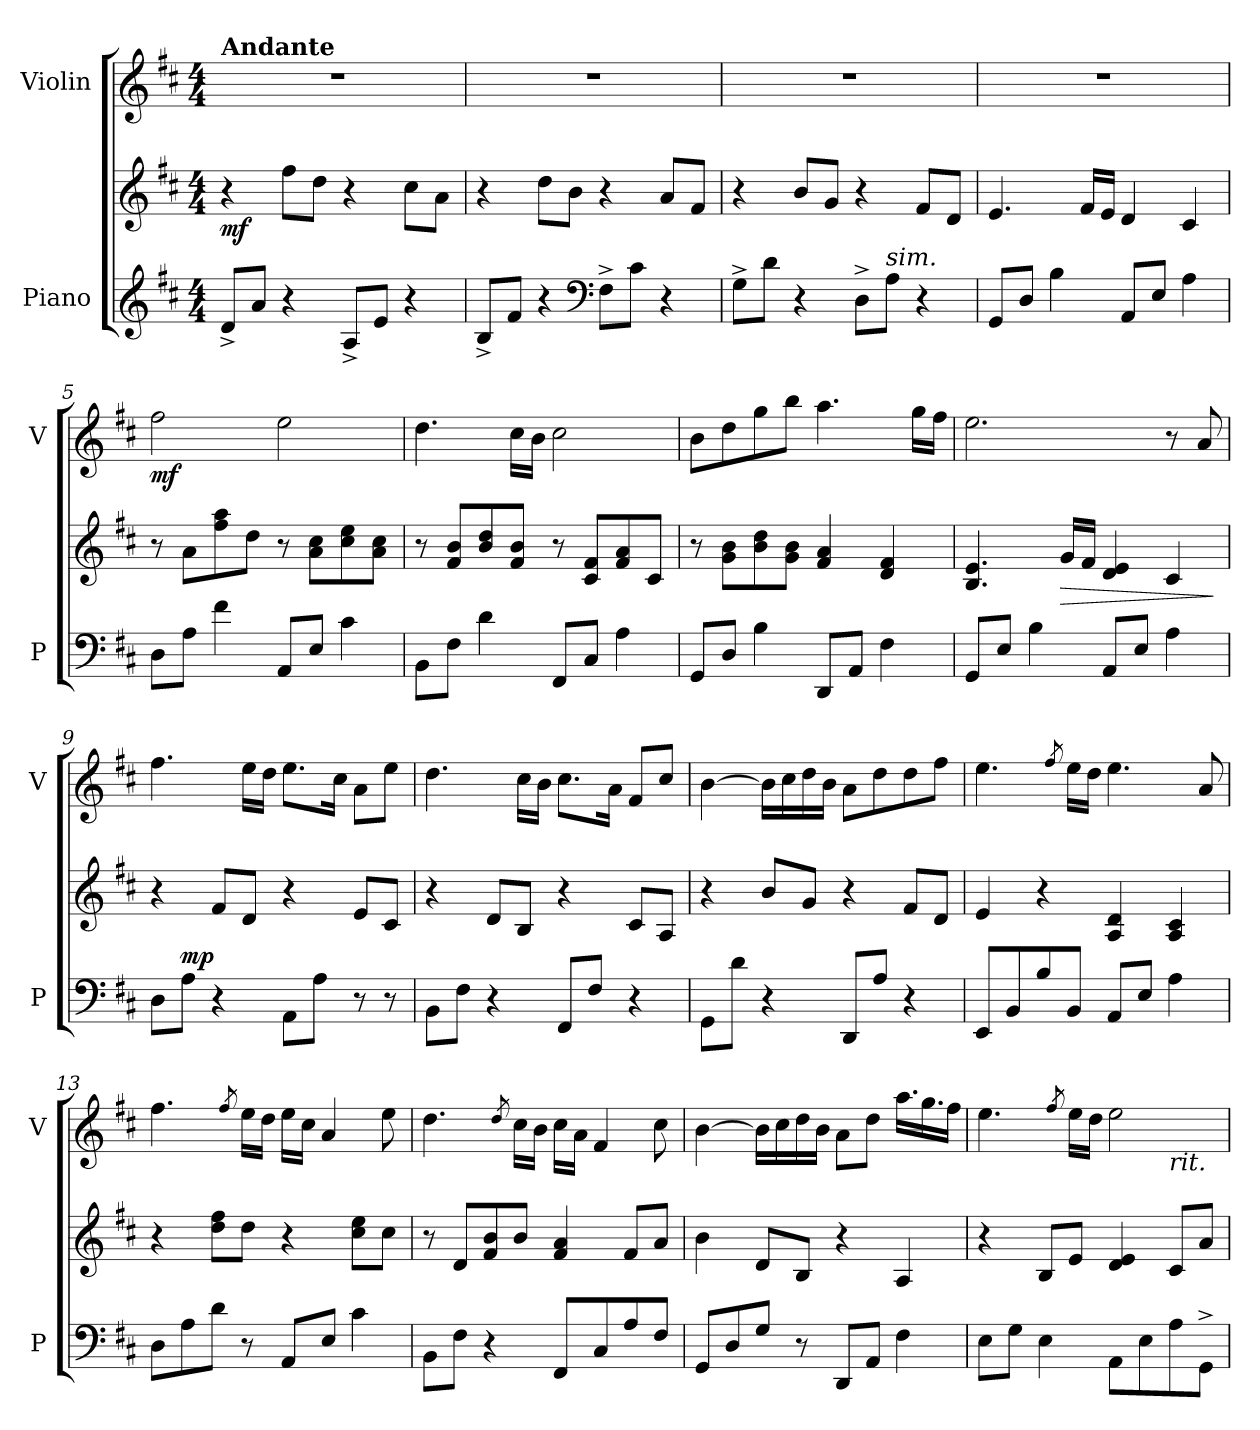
**kern	**kern	**dynam	**kern	**dynam
*part2	*part2	*part2	*part1	*part1
*staff3	*staff2	*staff2/3	*staff1	*staff1
*I"Piano	*	*	*I"Violin	*
*I'P	*	*	*I'V	*
*clefG2	*clefG2	*	*clefG2	*
*k[f#c#]	*k[f#c#]	*	*k[f#c#]	*
*M4/4	*M4/4	*	*M4/4	*
*MM60	*MM60	*	*MM60	*
=1	=1	=1	=1	=1
!	!	!	!LO:TX:a:B:t=Andante	!
!	!	!LO:DY:b	!	!
8d^/L	4r	mf	1r	.
8a/J	.	.	.	.
4r	8ff#\L	.	.	.
.	8dd\J	.	.	.
8A^/L	4r	.	.	.
8e/J	.	.	.	.
4r	8cc#\L	.	.	.
.	8a\J	.	.	.
=2	=2	=2	=2	=2
8B^/L	4r	.	1r	.
8f#/J	.	.	.	.
4r	8dd\L	.	.	.
.	8b\J	.	.	.
*clefF4	*	*	*	*
8F#^\L	4r	.	.	.
8c#\J	.	.	.	.
4r	8a/L	.	.	.
.	8f#/J	.	.	.
=3	=3	=3	=3	=3
8G^\L	4r	.	1r	.
8d\J	.	.	.	.
4r	8b/L	.	.	.
.	8g/J	.	.	.
8D^\L	4r	.	.	.
!LO:TX:a:i:t=sim.	!	!	!	!
8A\J	.	.	.	.
4r	8f#/L	.	.	.
.	8d/J	.	.	.
=4	=4	=4	=4	=4
8GG/L	4.e/	.	1r	.
8D/J	.	.	.	.
4B\	.	.	.	.
.	16f#/LL	.	.	.
.	16e/JJ	.	.	.
8AA/L	4d/	.	.	.
8E/J	.	.	.	.
4A\	4c#/	.	.	.
!!LO:LB:g=z
=5	=5	=5	=5	=5
!	!	!	!	!LO:DY:b
8D\L	8r	.	2ff#\	mf
8A\J	8a\L	.	.	.
4f#\	8ff#\ 8aa\	.	.	.
.	8dd\J	.	.	.
8AA/L	8r	.	2ee\	.
8E/J	8a\ 8cc#\L	.	.	.
4c#\	8cc#\ 8ee\	.	.	.
.	8a\ 8cc#\J	.	.	.
=6	=6	=6	=6	=6
8BB\L	8r	.	4.dd\	.
8F#\J	8f#/ 8b/L	.	.	.
4d\	8b/ 8dd/	.	.	.
.	8f#/ 8b/J	.	16cc#\LL	.
.	.	.	16b\JJ	.
8FF#/L	8r	.	2cc#\	.
8C#/J	8c#/ 8f#/L	.	.	.
4A\	8f#/ 8a/	.	.	.
.	8c#/J	.	.	.
=7	=7	=7	=7	=7
8GG/L	8r	.	8b\L	.
8D/J	8g\ 8b\L	.	8dd\	.
4B\	8b\ 8dd\	.	8gg\	.
.	8g\ 8b\J	.	8bb\J	.
8DD/L	4f#/ 4a/	.	4.aa\	.
8AA/J	.	.	.	.
4F#\	4d/ 4f#/	.	.	.
.	.	.	16gg\LL	.
.	.	.	16ff#\JJ	.
=8	=8	=8	=8	=8
8GG/L	4.B/ 4.e/	.	2.ee\	.
8E/J	.	.	.	.
4B\	.	.	.	.
!	!	!LO:HP:b	!	!
.	16g/LL	>	.	.
.	16f#/JJ	.	.	.
8AA/L	4d/ 4e/	.	.	.
8E/J	.	.	.	.
4A\	4c#/	.	8r	.
.	.	.	8a/	.
.	.	]	.	.
!!LO:LB:g=z
=9	=9	=9	=9	=9
8D\L	4r	.	4.ff#\	.
!	!	!LO:DY:a=2	!	!
8A\J	.	mp	.	.
4r	8f#/L	.	.	.
.	8d/J	.	16ee\LL	.
.	.	.	16dd\JJ	.
8AA\L	4r	.	8.ee\L	.
8A\J	.	.	.	.
.	.	.	16cc#\Jk	.
8r	8e/L	.	8a\L	.
8r	8c#/J	.	8ee\J	.
=10	=10	=10	=10	=10
8BB\L	4r	.	4.dd\	.
8F#\J	.	.	.	.
4r	8d/L	.	.	.
.	8B/J	.	16cc#\LL	.
.	.	.	16b\JJ	.
8FF#/L	4r	.	8.cc#\L	.
8F#/J	.	.	.	.
.	.	.	16a\Jk	.
4r	8c#/L	.	8f#/L	.
.	8A/J	.	8cc#/J	.
=11	=11	=11	=11	=11
8GG\L	4r	.	[4b\	.
8d\J	.	.	.	.
4r	8b/L	.	16b\LL]	.
.	.	.	16cc#\	.
.	8g/J	.	16dd\	.
.	.	.	16b\JJ	.
8DD/L	4r	.	8a\L	.
8A/J	.	.	8dd\	.
4r	8f#/L	.	8dd\	.
.	8d/J	.	8ff#\J	.
=12	=12	=12	=12	=12
8EE/L	4e/	.	4.ee\	.
8BB/	.	.	.	.
8B/	4r	.	.	.
.	.	.	8qff#/	.
8BB/J	.	.	16ee\LL	.
.	.	.	16dd\JJ	.
8AA/L	4A/ 4d/	.	4.ee\	.
8E/J	.	.	.	.
4A\	4A/ 4c#/	.	.	.
.	.	.	8a/	.
=13	=13	=13	=13	=13
8D\L	4r	.	4.ff#\	.
8A\	.	.	.	.
8d\J	8dd\ 8ff#\L	.	.	.
.	.	.	8qff#/	.
8r	8dd\J	.	16ee\LL	.
.	.	.	16dd\JJ	.
8AA/L	4r	.	16ee\LL	.
.	.	.	16cc#\JJ	.
8E/J	.	.	4a/	.
4c#\	8cc#\ 8ee\L	.	.	.
.	8cc#\J	.	8ee\	.
!!LO:PB:g=z
=14	=14	=14	=14	=14
8BB\L	8r	.	4.dd\	.
8F#\J	8d/L	.	.	.
4r	8f#/ 8b/	.	.	.
.	.	.	8qdd/	.
.	8b/J	.	16cc#\LL	.
.	.	.	16b\JJ	.
8FF#/L	4f#/ 4a/	.	16cc#\LL	.
.	.	.	16a\JJ	.
8C#/	.	.	4f#/	.
8A/	8f#/L	.	.	.
8F#/J	8a/J	.	8cc#\	.
=15	=15	=15	=15	=15
8GG/L	4b\	.	[4b\	.
8D/	.	.	.	.
8G/J	8d/L	.	16b\LL]	.
.	.	.	16cc#\	.
8r	8B/J	.	16dd\	.
.	.	.	16b\JJ	.
8DD/L	4r	.	8a\L	.
8AA/J	.	.	8dd\J	.
4F#\	4A/	.	16.aa\LL	.
.	.	.	16.gg\	.
.	.	.	16ff#\JJ	.
=16	=16	=16	=16	=16
*	*	*	*^	*
8E\L	4r	.	4.ee\	2.ryy	.
8G\J	.	.	.	.	.
4E\	8B/L	.	.	.	.
.	.	.	8qff#/	.	.
.	8e/J	.	16ee\LL	.	.
.	.	.	16dd\JJ	.	.
8AA\L	4d/ 4e/	.	2ee\	.	.
8E\	.	.	.	.	.
!	!	!	!	!LO:TX:b:i:t=rit.	!
8A\	8c#/L	.	.	4ryy	.
8GG^\J	8a/J	.	.	.	.
*	*	*	*v	*v	*
=	=	=	=	=
*-	*-	*-	*-	*-
